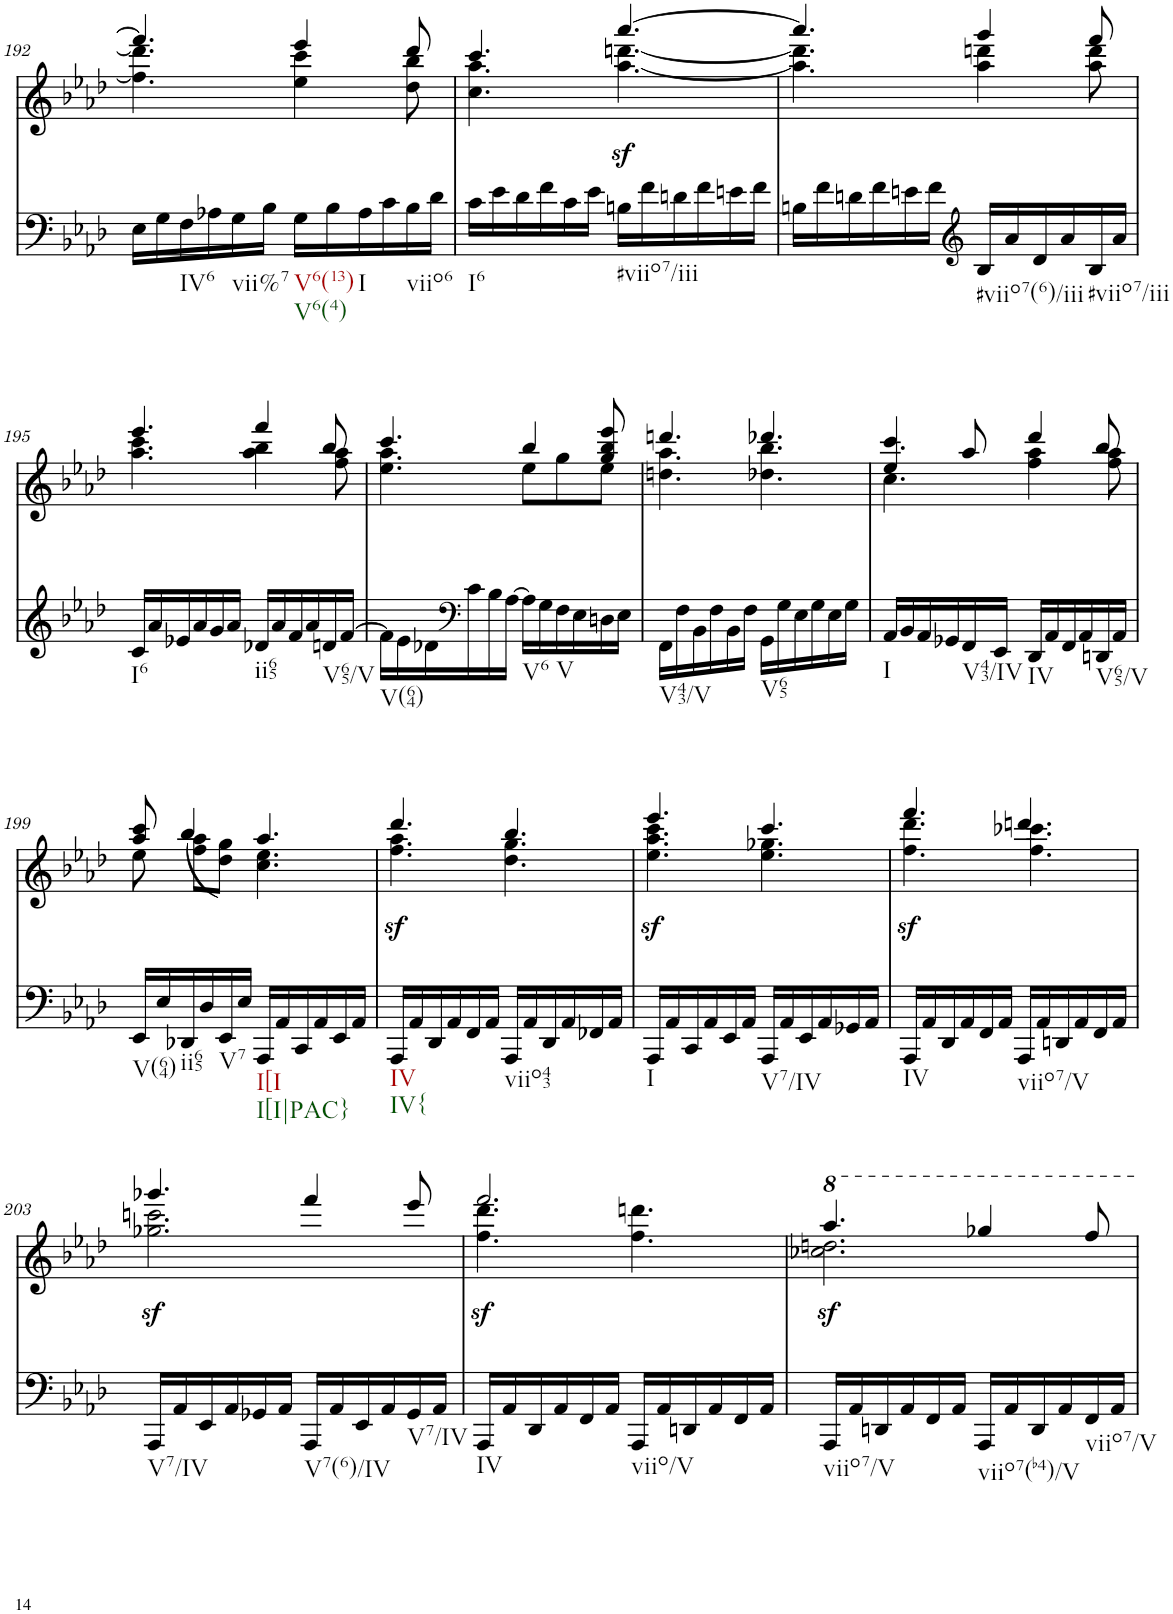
**kern	**kern	**dynam
*part2	*part1	*part1
*staff2	*staff1	*staff1
*I"Piano	*I"Piano	*
*I'Pno	*I'Pno	*
!!LO:PB:g=z
*clefF4	*clefG2	*
*k[b-e-a-d-]	*k[b-e-a-d-]	*
*M6/8	*M6/8	*
=192	=192	=192
*	*^	*
16E-\LL	4.fff/]	4.ff\] 4.ddd-\]	.
16G\	.	.	.
!LO:TX:b:t=IV6	!	!	!
16F\	.	.	.
16A-X\	.	.	.
!LO:TX:b:t=vii%7	!	!	!
16G\	.	.	.
16B-\JJ	.	.	.
!LO:TX:b:t=V6(13)	!	!	!
!LO:TX:b:t=V6(4)	!	!	!
16G\LL	4eee-/	4ee-\ 4ccc\	.
16B-\	.	.	.
!LO:TX:b:t=I	!	!	!
16A-\	.	.	.
16c\	.	.	.
!LO:TX:b:t=viio6	!	!	!
16B-\	8ddd-/	8dd-\ 8bb-\	.
16d-\JJ	.	.	.
=193	=193	=193	=193
!LO:TX:b:t=I6	!	!	!
16c\LL	4.ccc/	4.cc\ 4.aa-\	.
16e-\	.	.	.
16d-\	.	.	.
16f\	.	.	.
16c\	.	.	.
16e-\JJ	.	.	.
!LO:TX:b:t=#viio7/iii	!	!	!
!	!	!	!LO:DY:b
16Bn\LL	[4.aaa-/	[4.aa-\ [4.dddn\	sf
16f\	.	.	.
16dn\	.	.	.
16f\	.	.	.
16en\	.	.	.
16f\JJ	.	.	.
=194	=194	=194	=194
16Bn\LL	4.aaa-/]	4.aa-\] 4.ddd\]	.
16f\	.	.	.
16dn\	.	.	.
16f\	.	.	.
16en\	.	.	.
16f\JJ	.	.	.
*clefG2	*	*	*
!LO:TX:b:t=#viio7(6)/iii	!	!	!
16B/LL	4ggg/	4aa-\ 4dddn\	.
16a-/	.	.	.
16d/	.	.	.
16a-/	.	.	.
!LO:TX:b:t=#viio7/iii	!	!	!
16B/	8fff/	8aa-\ 8ddd\	.
16a-/JJ	.	.	.
!!LO:LB:g=z	!!
=195	=195	=195	=195
!LO:TX:b:t=I6	!	!	!
16c/LL	4.eee-/	4.aa-\ 4.ccc\	.
16a-/	.	.	.
16e-X/	.	.	.
16a-/	.	.	.
16g/	.	.	.
16a-/JJ	.	.	.
!LO:TX:b:t=ii65	!	!	!
16d-X/LL	4fff/	4aa-\ 4bb-\	.
16a-/	.	.	.
16f/	.	.	.
16a-/	.	.	.
!LO:TX:b:t=V65/V	!	!	!
16dn/	8bb-/	8ff\ 8aa-\	.
[16f/JJ	.	.	.
=196	=196	=196	=196
!LO:TX:b:t=V(64)	!	!	!
16f\LL]	4.ccc/	4.ee-\ 4.aa-\	.
16e-\	.	.	.
16d-X\	.	.	.
*clefF4	*	*	*
16c\	.	.	.
16B-\	.	.	.
[16A-\JJ	.	.	.
!LO:TX:b:t=V6	!	!	!
16A-\LL]	4bb-/	8ee-\L	.
16G\	.	.	.
!LO:TX:b:t=V	!	!	!
16F\	.	8gg\	.
16E-\	.	.	.
16Dn\	8gg/ 8bb-/ 8eee-/	8ee-\J	.
16E-\JJ	.	.	.
=197	=197	=197	=197
!LO:TX:b:t=V43/V	!	!	!
16FF\LL	4.dddn/	4.ddn\ 4.aa-\	.
16F\	.	.	.
16BB-\	.	.	.
16F\	.	.	.
16BB-\	.	.	.
16F\JJ	.	.	.
!LO:TX:b:t=V65	!	!	!
16GG\LL	4.ddd-X/	4.dd-X\ 4.bb-\	.
16G\	.	.	.
16E-\	.	.	.
16G\	.	.	.
16E-\	.	.	.
16G\JJ	.	.	.
=198	=198	=198	=198
*	*	*^	*
!LO:TX:b:t=I	!	!	!	!
16AA-/LL	4ee-/	4.ccc/	4.cc\	.
16BB-/	.	.	.	.
16AA-/	.	.	.	.
16GG-X/	.	.	.	.
!LO:TX:b:t=V43/IV	!	!	!	!
16FF/	8aa-/	.	.	.
16EE-/JJ	.	.	.	.
!LO:TX:b:t=IV	!	!	!	!
16DD-/LL	4ddd-/	4ff\ 4aa-\	4.ryy	.
16AA-/	.	.	.	.
16FF/	.	.	.	.
16AA-/	.	.	.	.
!LO:TX:b:t=V65/V	!	!	!	!
16DDn/	8bb-/	8ff\ 8aa-\	.	.
16AA-/JJ	.	.	.	.
*	*	*v	*v	*
!!LO:LB:g=z
=199	=199	=199	=199
!LO:TX:b:t=V(64)	!	!	!
16EE-/LL	8aa-/ 8ccc/	8ee-\	.
16E-/	.	.	.
!LO:TX:b:t=ii65	!	!	!
16DD-X/	(4bb-/	8ff\ 8aa-\L	.
16D-/	.	.	.
!LO:TX:b:t=V7	!	!	!
16EE-/	.	8dd-\ 8gg\J)	.
16E-/JJ	.	.	.
!LO:TX:b:t=I[I	!	!	!
!LO:TX:b:t=I[I|PAC}	!	!	!
16AAA-/LL	4.aa-/	4.cc\ 4.ee-\	.
16AA-/	.	.	.
16CC/	.	.	.
16AA-/	.	.	.
16EE-/	.	.	.
16AA-/JJ	.	.	.
=200	=200	=200	=200
!LO:TX:b:t=IV	!	!	!
!LO:TX:b:t=IV{	!	!	!
!	!	!	!LO:DY:b
16AAA-/LL	4.ddd-/	4.ff\ 4.aa-\	sf
16AA-/	.	.	.
16DD-/	.	.	.
16AA-/	.	.	.
16FF/	.	.	.
16AA-/JJ	.	.	.
!LO:TX:b:t=viio43	!	!	!
16AAA-/LL	4.bb-/	4.dd-\ 4.gg\	.
16AA-/	.	.	.
16DD-/	.	.	.
16AA-/	.	.	.
16FF-X/	.	.	.
16AA-/JJ	.	.	.
=201	=201	=201	=201
!LO:TX:b:t=I	!	!	!
!	!	!	!LO:DY:b
16AAA-/LL	4.eee-/	4.ee-\ 4.aa-\ 4.ccc\	sf
16AA-/	.	.	.
16CC/	.	.	.
16AA-/	.	.	.
16EE-/	.	.	.
16AA-/JJ	.	.	.
!LO:TX:b:t=V7/IV	!	!	!
16AAA-/LL	4.ccc/	4.ee-\ 4.gg-X\	.
16AA-/	.	.	.
16EE-/	.	.	.
16AA-/	.	.	.
16GG-X/	.	.	.
16AA-/JJ	.	.	.
=202	=202	=202	=202
!LO:TX:b:t=IV	!	!	!
!	!	!	!LO:DY:b
16AAA-/LL	4.fff/	4.ff\ 4.ddd-\	sf
16AA-/	.	.	.
16DD-/	.	.	.
16AA-/	.	.	.
16FF/	.	.	.
16AA-/JJ	.	.	.
!LO:TX:b:t=viio7/V	!	!	!
16AAA-/LL	4.dddn/	4.ff\ 4.ccc-X\	.
16AA-/	.	.	.
16DDn/	.	.	.
16AA-/	.	.	.
16FF/	.	.	.
16AA-/JJ	.	.	.
!!LO:LB:g=z	!!
=203	=203	=203	=203
!LO:TX:b:t=V7/IV	!	!	!
!	!	!	!LO:DY:b
16AAA-/LL	4.ggg-X/	2.gg-X\ 2.cccn\	sf
16AA-/	.	.	.
16EE-/	.	.	.
16AA-/	.	.	.
16GG-X/	.	.	.
16AA-/JJ	.	.	.
!LO:TX:b:t=V7(6)/IV	!	!	!
16AAA-/LL	4fff/	.	.
16AA-/	.	.	.
16EE-/	.	.	.
16AA-/	.	.	.
!LO:TX:b:t=V7/IV	!	!	!
16GG-/	8eee-/	.	.
16AA-/JJ	.	.	.
=204	=204	=204	=204
!LO:TX:b:t=IV	!	!	!
!	!	!	!LO:DY:b
16AAA-/LL	2.fff/	4.ff\ 4.ddd-\	sf
16AA-/	.	.	.
16DD-/	.	.	.
16AA-/	.	.	.
16FF/	.	.	.
16AA-/JJ	.	.	.
!LO:TX:b:t=viio/V	!	!	!
16AAA-/LL	.	4.ff\ 4.dddn\	.
16AA-/	.	.	.
16DDn/	.	.	.
16AA-/	.	.	.
16FF/	.	.	.
16AA-/JJ	.	.	.
=205	=205	=205	=205
!LO:TX:b:t=viio7/V	!	!	!
!	!	!	!LO:DY:b
16AAA-/LL	4.aaa-/	2.ccc-X\ 2.dddn\	sf
16AA-/	.	.	.
16DDn/	.	.	.
16AA-/	.	.	.
16FF/	.	.	.
16AA-/JJ	.	.	.
!LO:TX:b:t=viio7(b4)/V	!	!	!
16AAA-/LL	4ggg-X/	.	.
16AA-/	.	.	.
16DD/	.	.	.
16AA-/	.	.	.
!LO:TX:b:t=viio7/V	!	!	!
16FF/	8fff/	.	.
16AA-/JJ	.	.	.
*	*v	*v	*
=	=	=
*-	*-	*-
